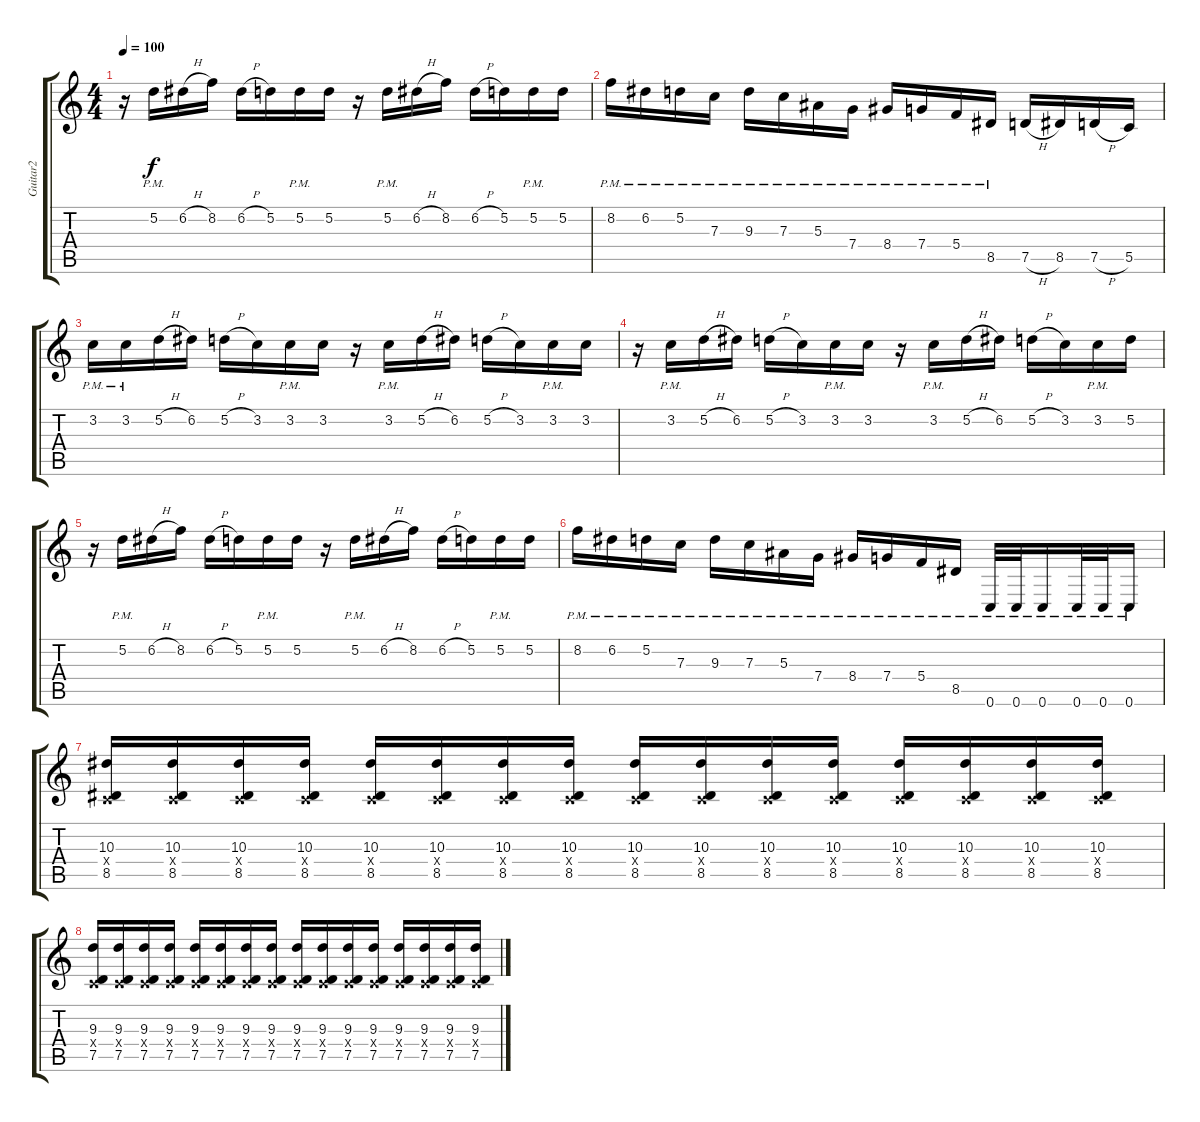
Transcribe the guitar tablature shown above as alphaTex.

\track ("Guitar2" "Guitar2") {instrument distortionguitar}
\staff {score tabs}
\tuning (D4 A3 F3 C3 G2 C2) {hide}
\ts (4 4)
\tempo 100
\clef g2
\ks c
r.16{dy f} 5.2{pm}.16 6.2{h}.16 8.2.16 6.2{h}.16 5.2.16 5.2{pm}.16 5.2.16 r.16 5.2{pm}.16 6.2{h}.16 8.2.16 6.2{h}.16 5.2.16 5.2{pm}.16 5.2.16 |
8.2{pm}.16 6.2{pm}.16 5.2{pm}.16 7.3{pm}.16 9.3{pm}.16 7.3{pm}.16 5.3{pm}.16 7.4{pm}.16 8.4{pm}.16 7.4{pm}.16 5.4{pm}.16 8.5{pm}.16 7.5{h}.16 8.5.16 7.5{h}.16 5.5.16 |
3.2{pm}.16 3.2{pm}.16 5.2{h}.16 6.2.16 5.2{h}.16 3.2.16 3.2{pm}.16 3.2.16 r.16 3.2{pm}.16 5.2{h}.16 6.2.16 5.2{h}.16 3.2.16 3.2{pm}.16 3.2.16 |
r.16 3.2{pm}.16 5.2{h}.16 6.2.16 5.2{h}.16 3.2.16 3.2{pm}.16 3.2.16 r.16 3.2{pm}.16 5.2{h}.16 6.2.16 5.2{h}.16 3.2.16 3.2{pm}.16 5.2.16 |
r.16 5.2{pm}.16 6.2{h}.16 8.2.16 6.2{h}.16 5.2.16 5.2{pm}.16 5.2.16 r.16 5.2{pm}.16 6.2{h}.16 8.2.16 6.2{h}.16 5.2.16 5.2{pm}.16 5.2.16 |
8.2{pm}.16 6.2{pm}.16 5.2{pm}.16 7.3{pm}.16 9.3{pm}.16 7.3{pm}.16 5.3{pm}.16 7.4{pm}.16 8.4{pm}.16 7.4{pm}.16 5.4{pm}.16 8.5{pm}.16 0.6{pm}.32 0.6{pm}.32 0.6{pm}.16 0.6{pm}.32 0.6{pm}.32 0.6{pm}.16 |
(10.3 0.4{x} 8.5).16 (10.3 0.4{x} 8.5).16 (10.3 0.4{x} 8.5).16 (10.3 0.4{x} 8.5).16 (10.3 0.4{x} 8.5).16 (10.3 0.4{x} 8.5).16 (10.3 0.4{x} 8.5).16 (10.3 0.4{x} 8.5).16 (10.3 0.4{x} 8.5).16 (10.3 0.4{x} 8.5).16 (10.3 0.4{x} 8.5).16 (10.3 0.4{x} 8.5).16 (10.3 0.4{x} 8.5).16 (10.3 0.4{x} 8.5).16 (10.3 0.4{x} 8.5).16 (10.3 0.4{x} 8.5).16 |
(9.3 0.4{x} 7.5).16 (9.3 0.4{x} 7.5).16 (9.3 0.4{x} 7.5).16 (9.3 0.4{x} 7.5).16 (9.3 0.4{x} 7.5).16 (9.3 0.4{x} 7.5).16 (9.3 0.4{x} 7.5).16 (9.3 0.4{x} 7.5).16 (9.3 0.4{x} 7.5).16 (9.3 0.4{x} 7.5).16 (9.3 0.4{x} 7.5).16 (9.3 0.4{x} 7.5).16 (9.3 0.4{x} 7.5).16 (9.3 0.4{x} 7.5).16 (9.3 0.4{x} 7.5).16 (9.3 0.4{x} 7.5).16
